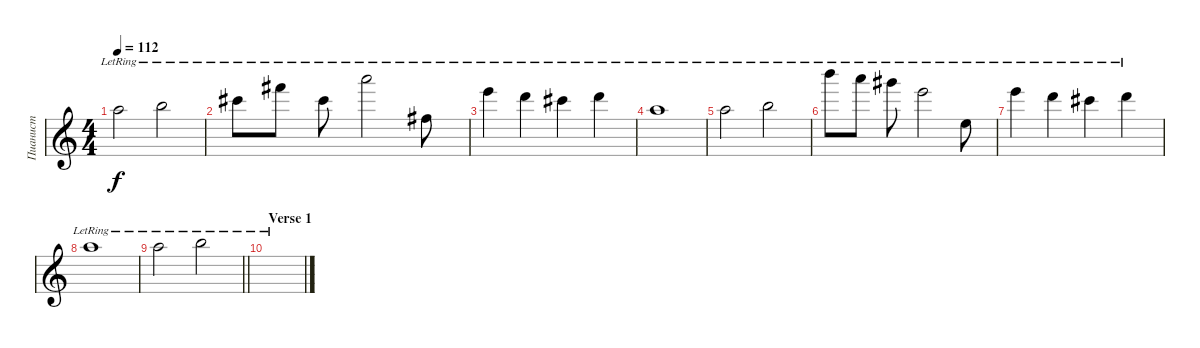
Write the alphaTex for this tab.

\track ("Пианист" "Пианист") {instrument electricpiano1}
\staff {score}
\tuning (E6 B5 G5 D5 A4 D4) {hide}
\ts (4 4)
\tempo 112
\clef g2
\ks c
12.5{lr}.2{dy f} 14.5{lr}.2 |
11.4{lr}.8 11.3{lr}.8 11.4{lr}.8 14.3{lr}.2 9.5{lr}.8 |
14.4{lr}.4 12.4{lr}.4 11.4{lr}.4 12.4{lr}.4 |
12.5{lr}.1 |
12.5{lr}.2 14.5{lr}.2 |
12.2{lr}.8 14.3{lr}.8 13.3{lr}.8 14.4{lr}.2 14.6{lr}.8 |
14.4{lr}.4 12.4{lr}.4 11.4{lr}.4 12.4{lr}.4 |
12.5{lr}.1 |
\barLineRight lightlight
12.5{lr}.2 14.5{lr}.2 |
\section ("" "Verse 1")
